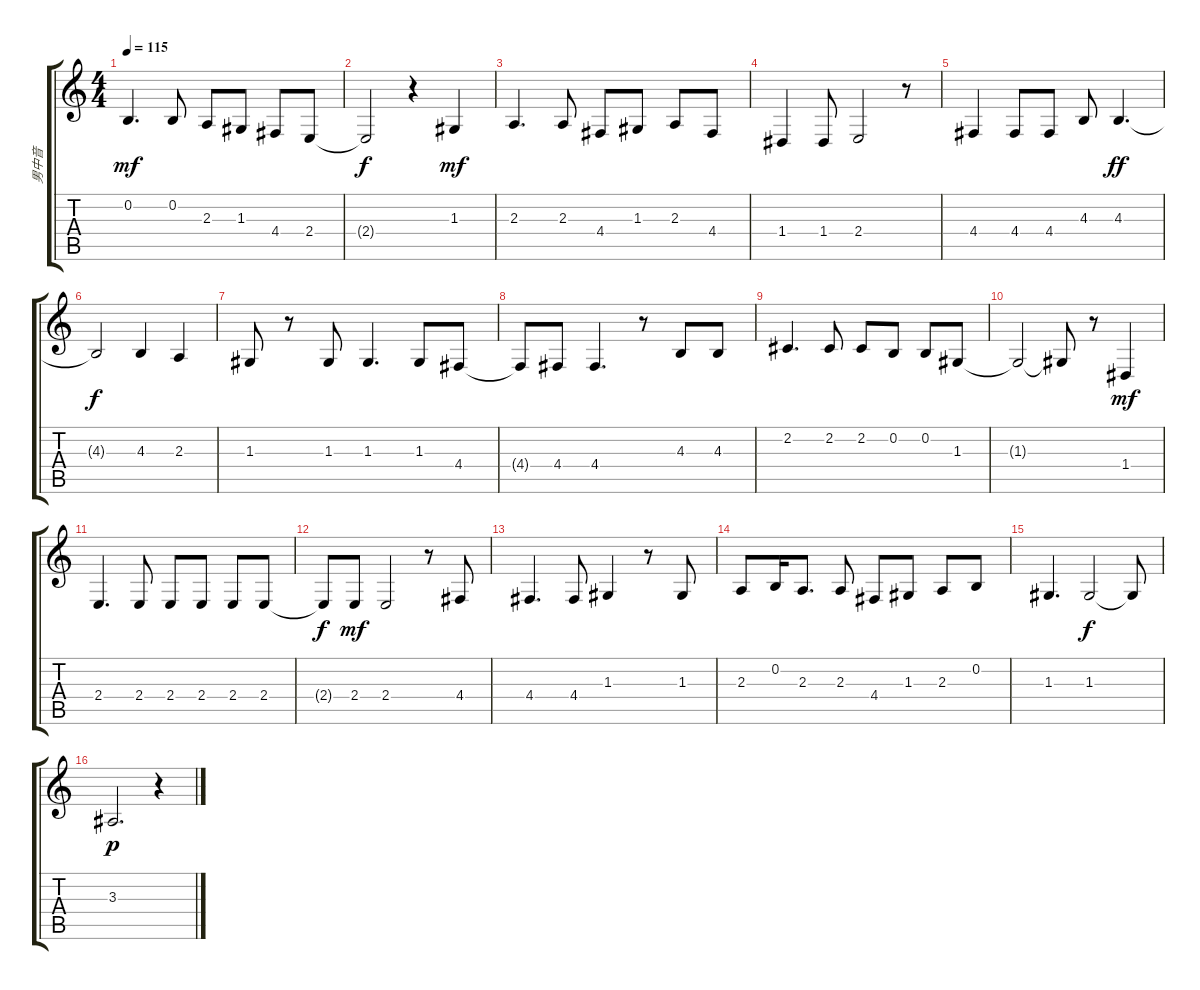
\track ("男中音" "男中音") {instrument stringensemble1}
\staff {score tabs}
\tuning (E4 B3 G3 D3 A2 E2) {hide}
\ts (4 4)
\tempo 115
\clef g2
\ks c
0.2.4{d dy mf} 0.2.8 2.3.8 1.3.8 4.4.8 2.4.8 |
2.4{t}.2{dy f} r.4 1.3.4{dy mf} |
2.3.4{d} 2.3.8 4.4.8 1.3.8 2.3.8 4.4.8 |
1.4.4 1.4.8 2.4.2 r.8 |
4.4.4 4.4.8 4.4.8 4.3.8 4.3.4{d dy ff} |
4.3{t}.2{dy f} 4.3.4 2.3.4 |
1.3.8 r.8 1.3.8 1.3.4{d} 1.3.8 4.4.8 |
4.4{t}.8 4.4.8 4.4.4{d} r.8 4.3.8 4.3.8 |
2.2.4{d} 2.2.8 2.2.8 0.2.8 0.2.8 1.3.8 |
1.3{t}.2 1.3{t}.8 r.8 1.4.4{dy mf} |
2.4.4{d} 2.4.8 2.4.8 2.4.8 2.4.8 2.4.8 |
2.4{t}.8{dy f} 2.4.8{dy mf} 2.4.2 r.8 4.4.8 |
4.4.4{d} 4.4.8 1.3.4 r.8 1.3.8 |
2.3.8 0.2.16 2.3.8{d} 2.3.8 4.4.8 1.3.8 2.3.8 0.2.8 |
1.3.4{d} 1.3.2{dy f} 1.3{t}.8 |
3.3.2{d dy p} r.4
